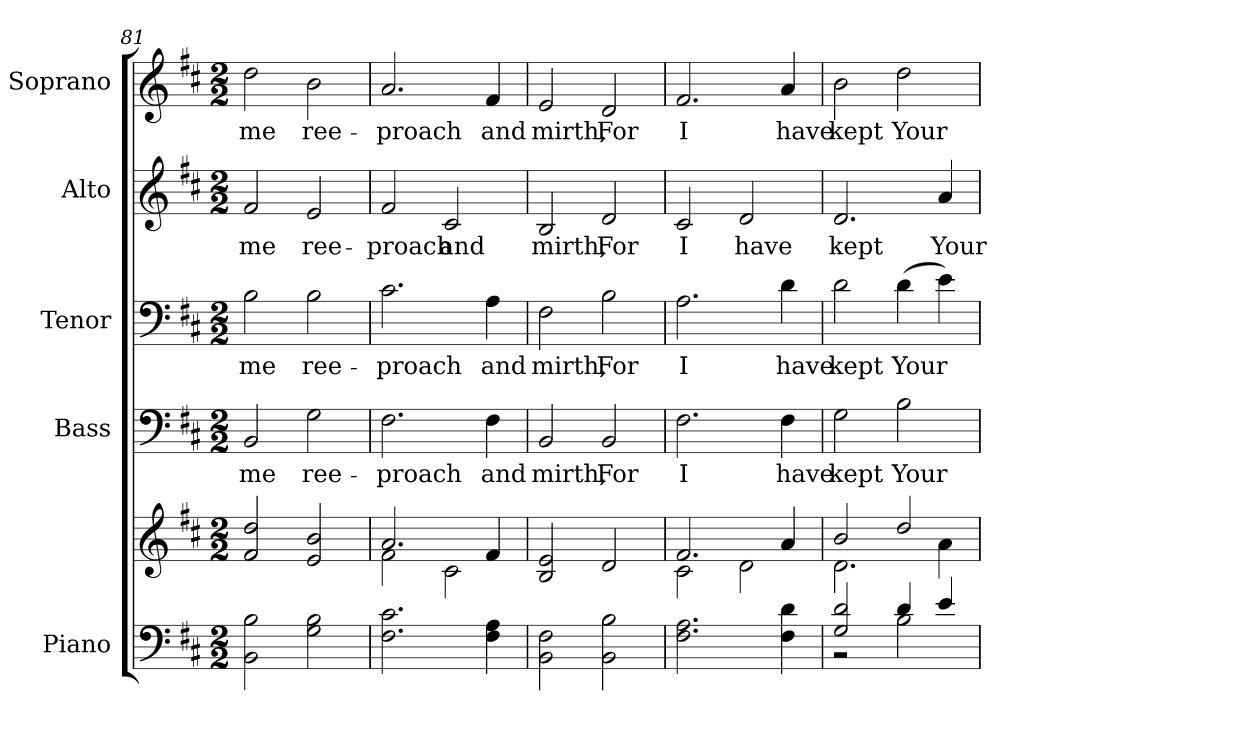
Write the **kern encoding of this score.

**kern	**kern	**kern	**text	**kern	**text	**kern	**text	**kern	**text
*part5	*part5	*part4	*part4	*part3	*part3	*part2	*part2	*part1	*part1
*staff6	*staff5	*staff4	*staff4	*staff3	*staff3	*staff2	*staff2	*staff1	*staff1
*I"Piano	*	*I"Bass	*	*I"Tenor	*	*I"Alto	*	*I"Soprano	*
*I'Pno.	*	*I'B.	*	*I'T.	*	*I'A.	*	*I'S.	*
*clefF4	*clefG2	*clefF4	*	*clefF4	*	*clefG2	*	*clefG2	*
*k[f#c#]	*k[f#c#]	*k[f#c#]	*	*k[f#c#]	*	*k[f#c#]	*	*k[f#c#]	*
*D:	*D:	*D:	*	*D:	*	*D:	*	*D:	*
*M2/2	*M2/2	*M2/2	*	*M2/2	*	*M2/2	*	*M2/2	*
=81	=81	=81	=81	=81	=81	=81	=81	=81	=81
!	!	!	!LO:LY:b:color=#000000	!	!	!	!	!	!
!	!	!	!	!	!LO:LY:b:color=#000000	!	!	!	!
!	!	!	!	!	!	!	!LO:LY:b:color=#000000	!	!
!	!	!	!	!	!	!	!	!	!LO:LY:b:color=#000000
2BBi\ 2Bi	2f#i/ 2ddi	2BBi/	me	2Bi\	me	2f#i/	me	2ddi\	me
!	!	!	!LO:LY:b:color=#000000	!	!	!	!	!	!
!	!	!	!	!	!LO:LY:b:color=#000000	!	!	!	!
!	!	!	!	!	!	!	!LO:LY:b:color=#000000	!	!
!	!	!	!	!	!	!	!	!	!LO:LY:b:color=#000000
2Gi\ 2Bi	2ei/ 2bi	2Gi\	ree-	2Bi\	ree-	2ei/	ree-	2bi\	ree-
=82	=82	=82	=82	=82	=82	=82	=82	=82	=82
*	*^	*	*	*	*	*	*	*	*
!	!	!	!	!LO:LY:b:color=#000000	!	!	!	!	!	!
!	!	!	!	!	!	!LO:LY:b:color=#000000	!	!	!	!
!	!	!	!	!	!	!	!	!LO:LY:b:color=#000000	!	!
!	!	!	!	!	!	!	!	!	!	!LO:LY:b:color=#000000
2.F#i\ 2.c#i	2.ai/	2f#i\	2.F#i\	-proach	2.c#i\	-proach	2f#i/	-proach	2.ai/	-proach
!	!	!	!	!	!	!	!	!LO:LY:b:color=#000000	!	!
.	.	2c#i\	.	.	.	.	2c#i/	and	.	.
!	!	!	!	!LO:LY:b:color=#000000	!	!	!	!	!	!
!	!	!	!	!	!	!LO:LY:b:color=#000000	!	!	!	!
!	!	!	!	!	!	!	!	!	!	!LO:LY:b:color=#000000
4F#i\ 4Ai	4f#i/	.	4F#i\	and	4Ai\	and	.	.	4f#i/	and
*	*v	*v	*	*	*	*	*	*	*	*
=83	=83	=83	=83	=83	=83	=83	=83	=83	=83
!	!	!	!LO:LY:b:color=#000000	!	!	!	!	!	!
!	!	!	!	!	!LO:LY:b:color=#000000	!	!	!	!
!	!	!	!	!	!	!	!LO:LY:b:color=#000000	!	!
!	!	!	!	!	!	!	!	!	!LO:LY:b:color=#000000
2BBi\ 2F#i	2Bi/ 2ei	2BBi/	mirth,	2F#i\	mirth,	2Bi/	mirth,	2ei/	mirth,
!	!	!	!LO:LY:b:color=#000000	!	!	!	!	!	!
!	!	!	!	!	!LO:LY:b:color=#000000	!	!	!	!
!	!	!	!	!	!	!	!LO:LY:b:color=#000000	!	!
!	!	!	!	!	!	!	!	!	!LO:LY:b:color=#000000
2BBi\ 2Bi	2di/	2BBi/	For	2Bi\	For	2di/	For	2di/	For
!!LO:PB:g=z
=84	=84	=84	=84	=84	=84	=84	=84	=84	=84
*	*^	*	*	*	*	*	*	*	*
!	!	!	!	!LO:LY:b:color=#000000	!	!	!	!	!	!
!	!	!	!	!	!	!LO:LY:b:color=#000000	!	!	!	!
!	!	!	!	!	!	!	!	!LO:LY:b:color=#000000	!	!
!	!	!	!	!	!	!	!	!	!	!LO:LY:b:color=#000000
2.F#i\ 2.Ai	2.f#i/	2c#i\	2.F#i\	I	2.Ai\	I	2c#i/	I	2.f#i/	I
!	!	!	!	!	!	!	!	!LO:LY:b:color=#000000	!	!
.	.	2di\	.	.	.	.	2di/	have	.	.
!	!	!	!	!LO:LY:b:color=#000000	!	!	!	!	!	!
!	!	!	!	!	!	!LO:LY:b:color=#000000	!	!	!	!
!	!	!	!	!	!	!	!	!	!	!LO:LY:b:color=#000000
4F#i\ 4di	4ai/	.	4F#i\	have	4di\	have	.	.	4ai/	have
=85	=85	=85	=85	=85	=85	=85	=85	=85	=85	=85
*^	*	*	*	*	*	*	*	*	*	*
!	!	!	!	!	!LO:LY:b:color=#000000	!	!	!	!	!	!
!	!	!	!	!	!	!	!LO:LY:b:color=#000000	!	!	!	!
!	!	!	!	!	!	!	!	!	!LO:LY:b:color=#000000	!	!
!	!	!	!	!	!	!	!	!	!	!	!LO:LY:b:color=#000000
2Gi/ 2di	2r	2bi/	2.di\	2Gi\	kept	2di\	kept	2.di/	kept	2bi\	kept
!	!	!	!	!	!LO:LY:b:color=#000000	!	!	!	!	!	!
!	!	!	!	!	!	!	!LO:LY:b:color=#000000	!	!	!	!
!	!	!	!	!	!	!	!	!	!	!	!LO:LY:b:color=#000000
4di/	2Bi\	2ddi/	.	2Bi\	Your	(4di\	Your	.	.	2ddi\	Your
!	!	!	!	!	!	!	!	!	!LO:LY:b:color=#000000	!	!
4ei/	.	.	4ai\	.	.	4ei\)	.	4ai/	Your	.	.
*v	*v	*	*	*	*	*	*	*	*	*	*
*	*v	*v	*	*	*	*	*	*	*	*
=	=	=	=	=	=	=	=	=	=
*-	*-	*-	*-	*-	*-	*-	*-	*-	*-
